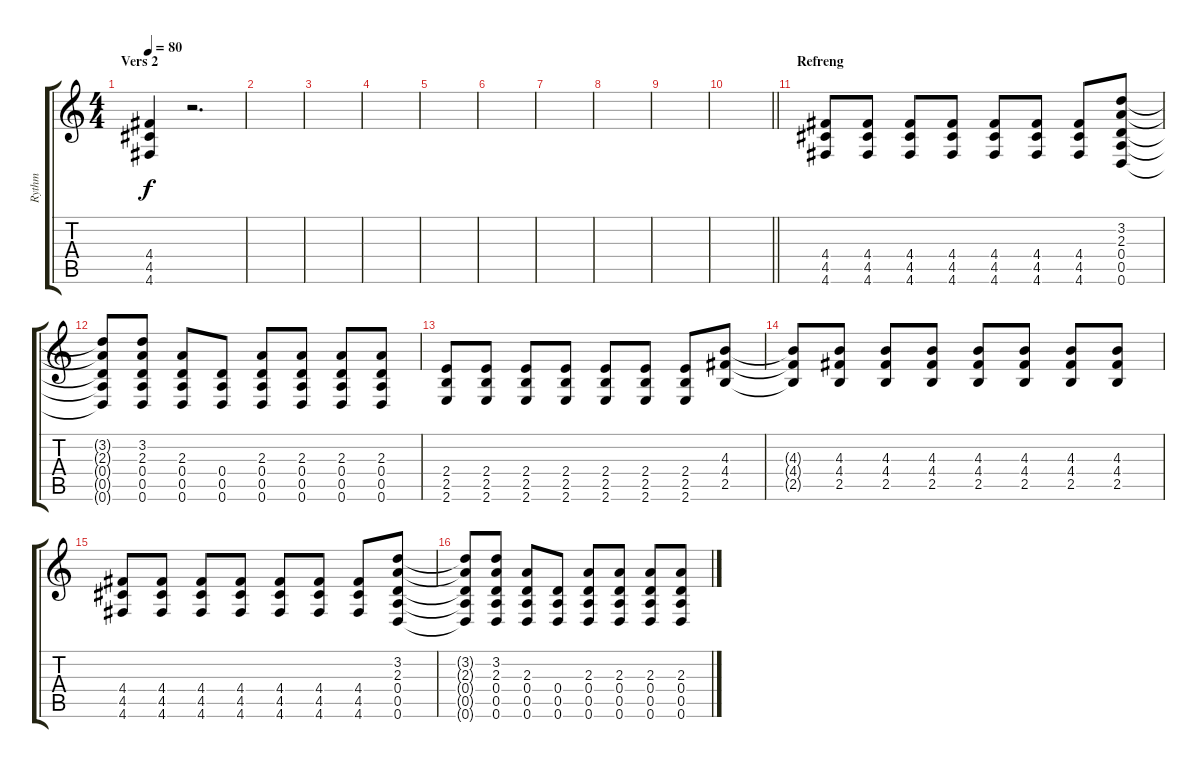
\track ("Rythm" "Rythm") {instrument distortionguitar}
\staff {score tabs}
\tuning (E4 B3 G3 D3 A2 D2) {hide}
\ts (4 4)
\section ("" "Vers 2")
\tempo 80
\clef g2
\ks c
(4.4 4.5 4.6).4{dy f} r.2{d} |
|
|
|
|
|
|
|
|
\barLineRight lightlight
|
\section ("" "Refreng")
(4.4 4.5 4.6).8 (4.4 4.5 4.6).8 (4.4 4.5 4.6).8 (4.4 4.5 4.6).8 (4.4 4.5 4.6).8 (4.4 4.5 4.6).8 (4.4 4.5 4.6).8 (3.2 2.3 0.4 0.5 0.6).8 |
(3.2{t} 2.3{t} 0.4{t} 0.5{t} 0.6{t}).8 (3.2 2.3 0.4 0.5 0.6).8 (2.3 0.4 0.5 0.6).8 (0.4 0.5 0.6).8 (2.3 0.4 0.5 0.6).8 (2.3 0.4 0.5 0.6).8 (2.3 0.4 0.5 0.6).8 (2.3 0.4 0.5 0.6).8 |
(2.4 2.5 2.6).8 (2.4 2.5 2.6).8 (2.4 2.5 2.6).8 (2.4 2.5 2.6).8 (2.4 2.5 2.6).8 (2.4 2.5 2.6).8 (2.4 2.5 2.6).8 (4.3 4.4 2.5).8 |
(4.3{t} 4.4{t} 2.5{t}).8 (4.3 4.4 2.5).8 (4.3 4.4 2.5).8 (4.3 4.4 2.5).8 (4.3 4.4 2.5).8 (4.3 4.4 2.5).8 (4.3 4.4 2.5).8 (4.3 4.4 2.5).8 |
(4.4 4.5 4.6).8 (4.4 4.5 4.6).8 (4.4 4.5 4.6).8 (4.4 4.5 4.6).8 (4.4 4.5 4.6).8 (4.4 4.5 4.6).8 (4.4 4.5 4.6).8 (3.2 2.3 0.4 0.5 0.6).8 |
(3.2{t} 2.3{t} 0.4{t} 0.5{t} 0.6{t}).8 (3.2 2.3 0.4 0.5 0.6).8 (2.3 0.4 0.5 0.6).8 (0.4 0.5 0.6).8 (2.3 0.4 0.5 0.6).8 (2.3 0.4 0.5 0.6).8 (2.3 0.4 0.5 0.6).8 (2.3 0.4 0.5 0.6).8
